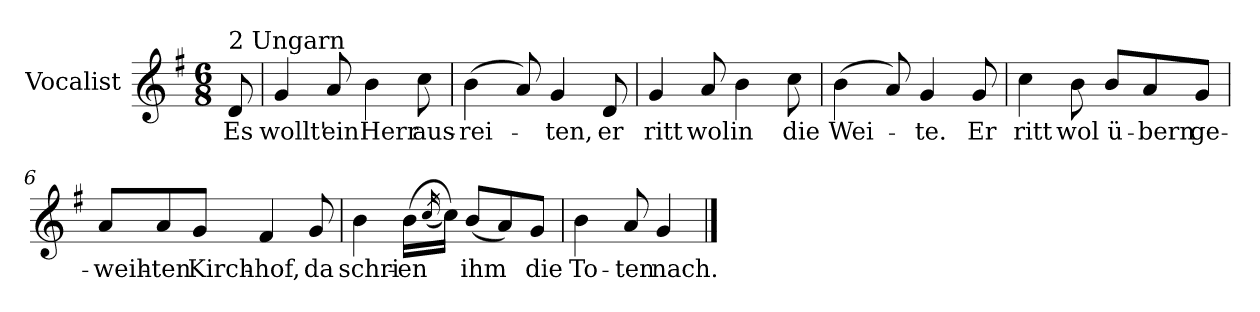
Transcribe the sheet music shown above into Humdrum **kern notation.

**kern	**text
*part1	*part1
*staff1	*staff1
*I"Vocalist	*
*k[f#]	*
*G:	*
*M6/8	*
=	=
!LO:TX:a:t=2 Ungarn	!
8d	Es
=1	=1
4g	wollt'
8a	ein
4b	Herr
8cc	aus-
=2	=2
(4b	-rei-
8a)	.
4g	-ten,
8d	er
=3	=3
4g	ritt
8a	wol
4b	in
8cc	die
=4	=4
(4b	Wei-
8a)	.
4g	-te.
8g	Er
=5	=5
4cc	ritt
8b	wol
8bL	ü-
8a	-bern
8gJ	ge-
=6	=6
8aL	-weih-
8a	-ten
8gJ	Kirch-
4f#	-hof,
8g	da
=7	=7
4b	schri-
(16bLL	-en
(16qcc	.
16ccJJ))	.
(8bL	ihm
8a)	.
8gJ	die
=8	=8
4b	To-
8a	-ten
4g	nach.
==	==
*-	*-
